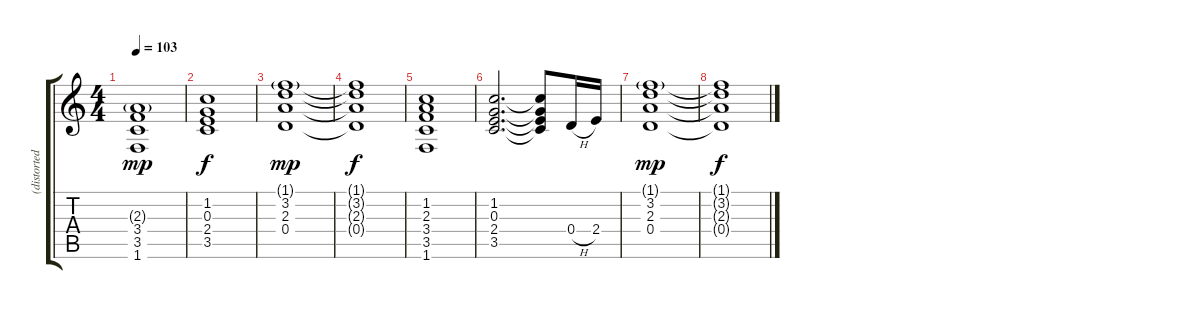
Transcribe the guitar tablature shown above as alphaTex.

\track ("(distorted)" "(distorted") {instrument distortionguitar}
\staff {score tabs}
\tuning (E4 B3 G3 D3 A2 E2) {hide}
\ts (4 4)
\tempo 103
\clef g2
\ks c
(2.3{g} 3.4 3.5 1.6).1{dy mp} |
(1.2 0.3 2.4 3.5).1{dy f} |
(1.1{g} 3.2 2.3 0.4).1{dy mp} |
(1.1{t} 3.2{t} 2.3{t} 0.4{t}).1{dy f} |
(1.2 2.3 3.4 3.5 1.6).1 |
(1.2 0.3 2.4 3.5).2{d} (1.2{t} 0.3{t} 2.4{t} 3.5{t}).8 0.4{h}.16 2.4.16 |
(1.1{g} 3.2 2.3 0.4).1{dy mp} |
(1.1{t} 3.2{t} 2.3{t} 0.4{t}).1{dy f}
